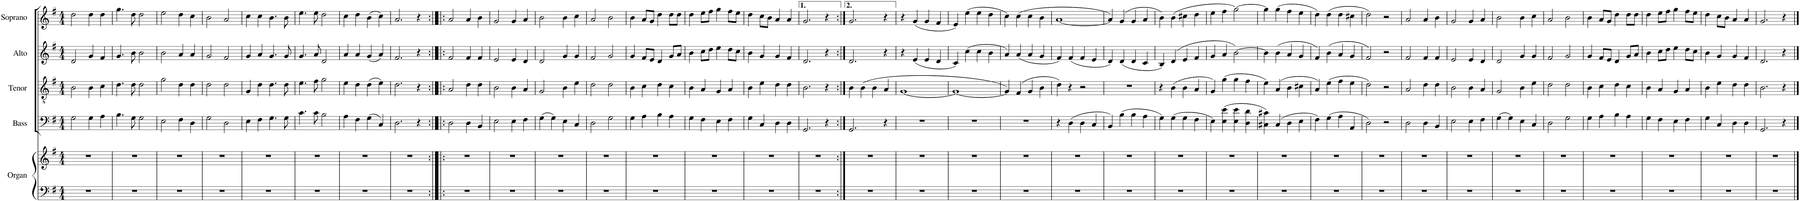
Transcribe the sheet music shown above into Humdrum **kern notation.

**kern	**kern	**kern	**kern	**kern	**kern
*part5	*part5	*part4	*part3	*part2	*part1
*staff6	*staff5	*staff4	*staff3	*staff2	*staff1
*I"Organ	*	*I"Bass	*I"Tenor	*I"Alto	*I"Soprano
*I'Org.	*	*I'B.	*I'T.	*I'A.	*I'S.
*clefF4	*clefG2	*clefF4	*clefGv2	*clefG2	*clefG2
*k[f#]	*k[f#]	*k[f#]	*k[f#]	*k[f#]	*k[f#]
*M4/4	*M4/4	*M4/4	*M4/4	*M4/4	*M4/4
=1	=1	=1	=1	=1	=1
1r	1r	2G\	2B\	2d/	2dd\
.	.	4G\	4B\	4g/	4dd\
.	.	4A\	4c\	4f#/	4dd\
=2	=2	=2	=2	=2	=2
1r	1r	4.B\	4.d\	4.g/	4.gg\
.	.	8G\	8d\	8b\	8dd\
.	.	2G\	2d\	2b\	2dd\
=3	=3	=3	=3	=3	=3
1r	1r	2E\	2g\	2b\	2ee\
.	.	4F#\	4d\	4a/	4dd\
.	.	4D\	4d\	4a/	4cc\
=4	=4	=4	=4	=4	=4
1r	1r	2G\	2d\	2g/	2b\
.	.	2D\	2d\	2f#/	2a/
=5	=5	=5	=5	=5	=5
1r	1r	4E\	4G/	4g/	4cc\
.	.	4F#\	4d\	4a/	4cc\
.	.	4.G\	4.d\	4.g/	4.b\
.	.	8G\	8d\	8g/	8b\
=6	=6	=6	=6	=6	=6
1r	1r	4.c\	4.e\	4.g/	4.ee\
.	.	8c\	8f#\	8a/	8ee\
.	.	2B\	2g\	2d/	2dd\
=7	=7	=7	=7	=7	=7
1r	1r	4A\	4e\	4a/	4cc\
.	.	4F#\	4d\	4a/	4dd\
.	.	(4G\	(4d\	(4g/	(4b\
.	.	4C/)	4e\)	4a/)	4cc\)
=8	=8	=8	=8	=8	=8
1r	1r	2.D\	2.d\	2.f#/	2.a/
.	.	4r	4r	4r	4r
=9:|!|:	=9:|!|:	=9:|!|:	=9:|!|:	=9:|!|:	=9:|!|:
1r	1r	2D\	2A/	2f#/	2a/
.	.	4D\	4d\	4f#/	4a/
.	.	4BB/	4d\	4f#/	4b\
=10	=10	=10	=10	=10	=10
1r	1r	2E\	2B\	2e/	2g/
.	.	4E\	4B\	4e/	4g/
.	.	4F#\	4A/	4d/	4a/
=11	=11	=11	=11	=11	=11
1r	1r	(4G\	2G/	2d/	2b\
.	.	4G\)	.	.	.
.	.	4E\	4B\	4g/	4b\
.	.	4C/	4e\	4g/	4cc\
=12	=12	=12	=12	=12	=12
1r	1r	2D\	2d\	2f#/	2a/
.	.	2G\	2d\	2g/	2b\
=13	=13	=13	=13	=13	=13
1r	1r	4G\	4B\	4g/	4b\
.	.	4A\	4c\	8f#/L	8a/L
.	.	.	.	8e/J	8g/J
.	.	4B\	4d\	4d/	4dd\
.	.	4A\	4c\	8g/L	8dd\L
.	.	.	.	8a/J	8dd\J
=14	=14	=14	=14	=14	=14
1r	1r	4G\	4B\	4b\	4dd\
.	.	4F#\	4A/	8cc\L	8ee\L
.	.	.	.	8dd\J	8ff#\J
.	.	4E\	4G/	4ee\	4gg\
.	.	4F#\	4A/	8dd\L	8ff#\L
.	.	.	.	8cc\J	8ee\J
=15	=15	=15	=15	=15	=15
1r	1r	4G\	4B\	4b\	4dd\
.	.	4C/	4e\	4g/	8cc\L
.	.	.	.	.	8b\J
.	.	4D\	4d\	4g/	4a/
.	.	4D\	4d\	4f#/	4a/
=16	=16	=16	=16	=16	=16
1r	1r	2.GG/	2.B\	2.d/	2.g/
.	.	4r	4r	4r	4r
=17:|!	=17:|!	=17:|!	=17:|!	=17:|!	=17:|!
1r	1r	2.GG/	4B\	2.d/	2.g/
.	.	.	(4B\	.	.
.	.	.	4B\	.	.
.	.	4r	4A/	4r	4r
=18	=18	=18	=18	=18	=18
1r	1r	1r	[1G	4r	4r
.	.	.	.	(4e/	(4g/
.	.	.	.	4e/	4g/
.	.	.	.	4d/	4f#/
=19	=19	=19	=19	=19	=19
1r	1r	1r	1G_	4c/)	4e/)
.	.	.	.	(4cc\	(4ee\
.	.	.	.	4cc\	4ee\
.	.	.	.	4b\	4dd\
=20	=20	=20	=20	=20	=20
1r	1r	1r	4G/])	4a/)	4cc\)
.	.	.	(4F#/	(4a/	(4cc\
.	.	.	4G/	4a/	4cc\
.	.	.	4B\	4g/	4b\
=21	=21	=21	=21	=21	=21
1r	1r	4r	4d\)	4f#/)	[1a
.	.	(4D\	4r	(4f#/	.
.	.	4D\	2r	4f#/	.
.	.	4C/	.	4e/	.
=22	=22	=22	=22	=22	=22
1r	1r	4BB/)	1r	4d/)	4a/])
.	.	(4B\	.	(4d/	(4g/
.	.	4B\	.	4d/	4g/
.	.	4A\	.	4c/	4a/
=23	=23	=23	=23	=23	=23
1r	1r	4G\)	4r	4B/)	4b\)
.	.	(4G\	(4B\	(4d/	(4b\
.	.	4G\	4B\	4e/	4cc#X\
.	.	4F#\	4A/	4f#/	4dd\
=24	=24	=24	=24	=24	=24
1r	1r	4E\)	4G/)	4g/	4ee\
.	.	(4E\ 4e\	(4g\	4a/	4ff#\
.	.	4E\ 4e\	4g\	[2b\)	[2gg\)
.	.	4D\ 4d\	4f#\	.	.
=25	=25	=25	=25	=25	=25
1r	1r	4C#X\ 4c#X\)	4e\)	4b\]	4gg\]
.	.	(4C#/	(4A/	(4b\	(4gg\
.	.	4D\	4B\	4a/	4ff#\
.	.	4E\	4c#X\	4g/	4ee\
=26	=26	=26	=26	=26	=26
1r	1r	4F#\)	4A/)	4f#/)	4dd\)
.	.	(4G\	(4e\	(4b\	(4dd\
.	.	4A\	4f#\	4a/	4dd\
.	.	4AA/	4e\	4g/	4cc#X\
=27	=27	=27	=27	=27	=27
1r	1r	2D\)	2d\)	2f#/)	2dd\)
.	.	2r	2r	2r	2r
=28	=28	=28	=28	=28	=28
1r	1r	2D\	2A/	2f#/	2a/
.	.	4D\	4d\	4f#/	4a/
.	.	4BB/	4d\	4f#/	4b\
=29	=29	=29	=29	=29	=29
1r	1r	2E\	2B\	2e/	2g/
.	.	4E\	4B\	4e/	4g/
.	.	4F#\	4A/	4d/	4a/
=30	=30	=30	=30	=30	=30
1r	1r	(4G\	2G/	2d/	2b\
.	.	4G\)	.	.	.
.	.	4E\	4B\	4g/	4b\
.	.	4C/	4e\	4g/	4cc\
=31	=31	=31	=31	=31	=31
1r	1r	2D\	2d\	2f#/	2a/
.	.	2G\	2d\	2g/	2b\
=32	=32	=32	=32	=32	=32
1r	1r	4G\	4B\	4g/	4b\
.	.	4A\	4c\	8f#/L	8a/L
.	.	.	.	8e/J	8g/J
.	.	4B\	4d\	4d/	4dd\
.	.	4A\	4c\	8g/L	8dd\L
.	.	.	.	8a/J	8dd\J
=33	=33	=33	=33	=33	=33
1r	1r	4G\	4B\	4b\	4dd\
.	.	4F#\	4A/	8cc\L	8ee\L
.	.	.	.	8dd\J	8ff#\J
.	.	4E\	4G/	4ee\	4gg\
.	.	4F#\	4A/	8dd\L	8ff#\L
.	.	.	.	8cc\J	8ee\J
=34	=34	=34	=34	=34	=34
1r	1r	4G\	4B\	4b\	4dd\
.	.	4C/	4e\	4g/	8cc\L
.	.	.	.	.	8b\J
.	.	4D\	4d\	4g/	4a/
.	.	4D\	4d\	4f#/	4a/
=35	=35	=35	=35	=35	=35
1r	1r	2.GG/	2.B\	2.d/	2.g/
.	.	4r	4r	4r	4r
==	==	==	==	==	==
*-	*-	*-	*-	*-	*-
